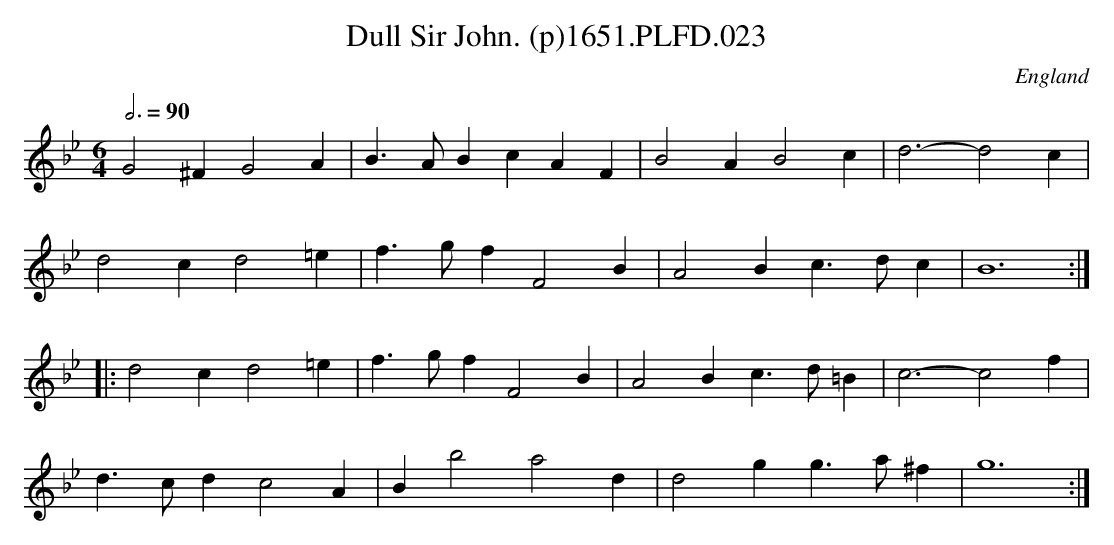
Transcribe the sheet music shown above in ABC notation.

X:1
T:Dull Sir John. (p)1651.PLFD.023
M:6/4
L:1/4
Q:3/4=90
O:England
K:Gm
G2 ^F G2 A|B>AB cAF|B2 A B2 c|d3-d2 c|
d2 c d2 =e|f>gf F2 B|A2 B c>dc|B6:|
|:d2 c d2 =e|f>gf F2 B|A2 B c>d=B|c3-c2 f|
d>cd c2 A|B b2 a2 d|d2 g g>a^f|g6:|
